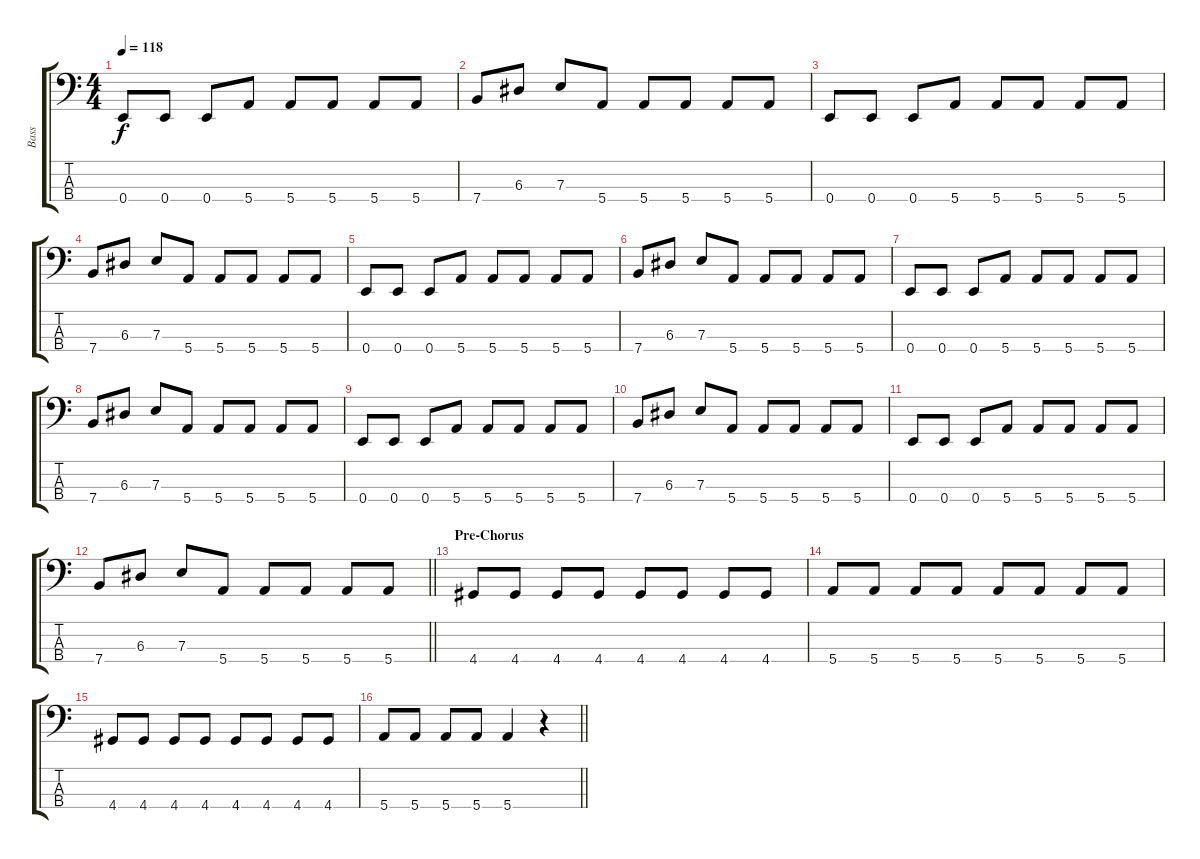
\track ("Bass" "Bass") {instrument electricbassfinger}
\staff {score tabs}
\tuning (G2 D2 A1 E1) {hide}
\ts (4 4)
\tempo 118
\clef f4
\ks c
0.4.8{dy f} 0.4.8 0.4.8 5.4.8 5.4.8 5.4.8 5.4.8 5.4.8 |
7.4.8 6.3.8 7.3.8 5.4.8 5.4.8 5.4.8 5.4.8 5.4.8 |
0.4.8 0.4.8 0.4.8 5.4.8 5.4.8 5.4.8 5.4.8 5.4.8 |
7.4.8 6.3.8 7.3.8 5.4.8 5.4.8 5.4.8 5.4.8 5.4.8 |
0.4.8 0.4.8 0.4.8 5.4.8 5.4.8 5.4.8 5.4.8 5.4.8 |
7.4.8 6.3.8 7.3.8 5.4.8 5.4.8 5.4.8 5.4.8 5.4.8 |
0.4.8 0.4.8 0.4.8 5.4.8 5.4.8 5.4.8 5.4.8 5.4.8 |
7.4.8 6.3.8 7.3.8 5.4.8 5.4.8 5.4.8 5.4.8 5.4.8 |
0.4.8 0.4.8 0.4.8 5.4.8 5.4.8 5.4.8 5.4.8 5.4.8 |
7.4.8 6.3.8 7.3.8 5.4.8 5.4.8 5.4.8 5.4.8 5.4.8 |
0.4.8 0.4.8 0.4.8 5.4.8 5.4.8 5.4.8 5.4.8 5.4.8 |
\barLineRight lightlight
7.4.8 6.3.8 7.3.8 5.4.8 5.4.8 5.4.8 5.4.8 5.4.8 |
\section ("" "Pre-Chorus")
4.4.8 4.4.8 4.4.8 4.4.8 4.4.8 4.4.8 4.4.8 4.4.8 |
5.4.8 5.4.8 5.4.8 5.4.8 5.4.8 5.4.8 5.4.8 5.4.8 |
4.4.8 4.4.8 4.4.8 4.4.8 4.4.8 4.4.8 4.4.8 4.4.8 |
\barLineRight lightlight
5.4.8 5.4.8 5.4.8 5.4.8 5.4.4 r.4
